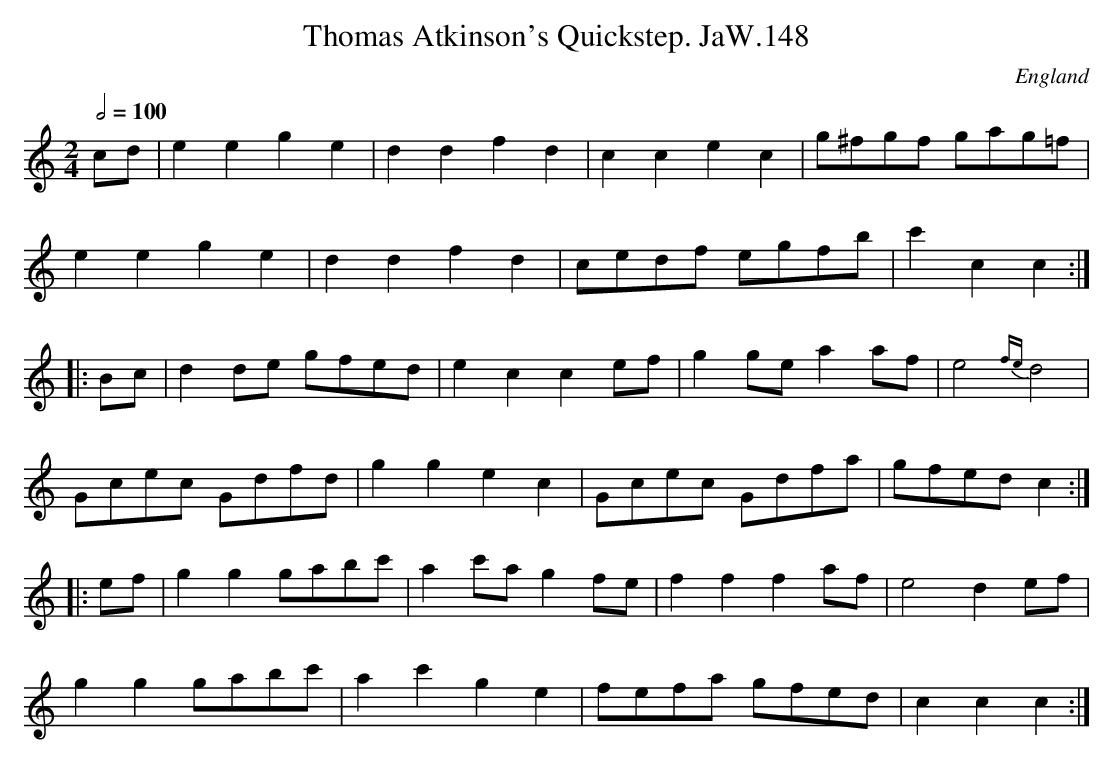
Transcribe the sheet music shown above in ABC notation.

X:1
T:Thomas Atkinson's Quickstep. JaW.148
M:2/4
L:1/8
Q:1/2=100
O:England
K:C major
cd|e2e2g2e2|d2d2f2d2|c2c2e2c2|g^fgf gag=f|!
e2e2g2e2|d2d2f2d2|cedf egfb|c'2c2c2:|!
|:Bc|d2de gfed|e2c2 c2ef|g2ge a2af|e4 {fe}d4|!
Gcec Gdfd|g2g2e2c2|Gcec Gdfa|gfed c2:|!
|:ef|g2g2 gabc'|a2c'a g2fe|f2f2 f2af|e4 d2ef|!
g2g2 gabc'|a2c'2 g2e2|fefa gfed|c2c2c2:|
